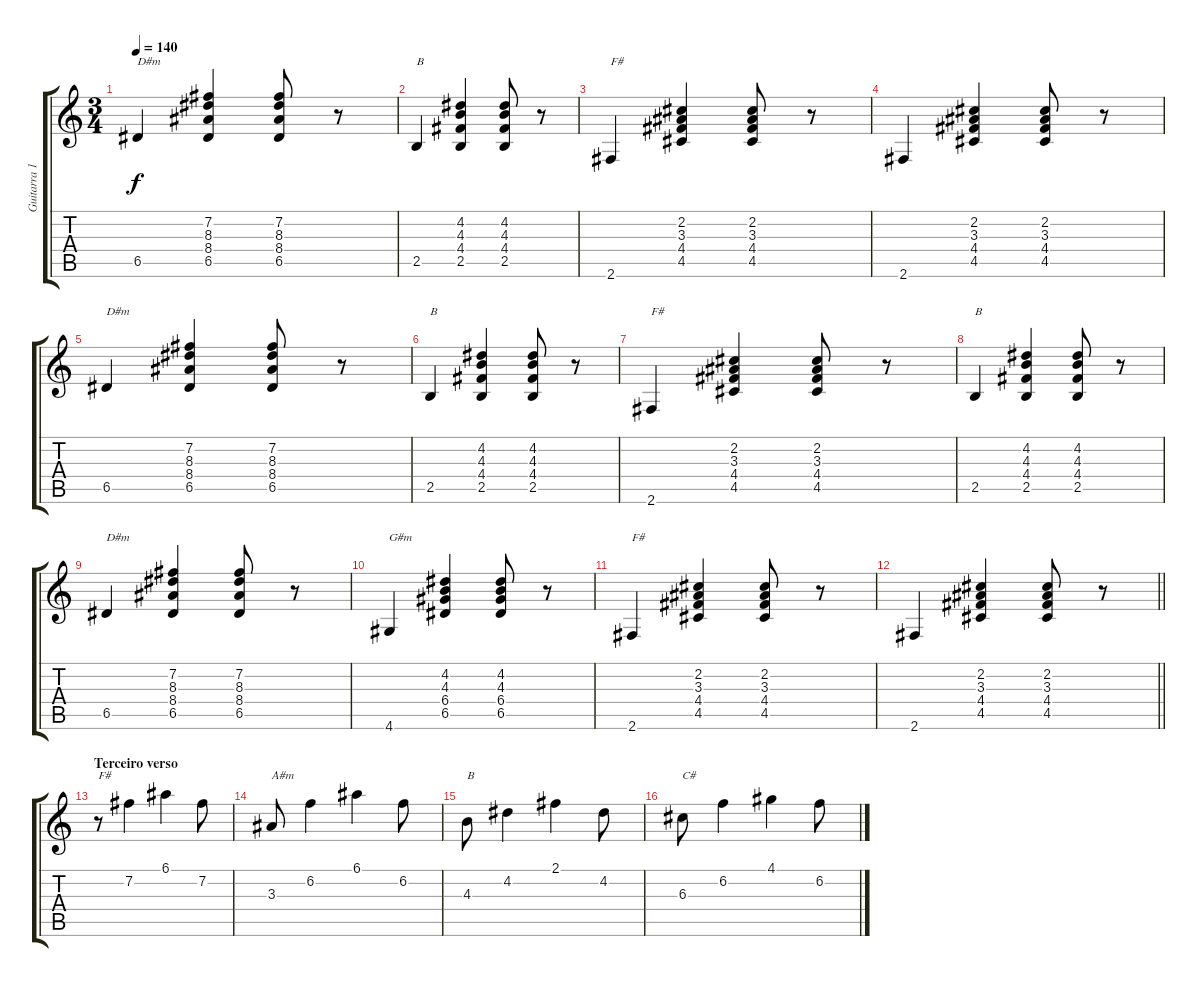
\track ("Guitarra 1" "Guitarra 1") {instrument electricguitarjazz}
\staff {score tabs}
\tuning (E4 B3 G3 D3 A2 E2) {hide}
\ts (3 4)
\tempo 140
\clef g2
\ks c
6.5.4{txt "D#m" dy f} (7.2 8.3 8.4 6.5).4 (7.2 8.3 8.4 6.5).8 r.8 |
2.5.4{txt "B"} (4.2 4.3 4.4 2.5).4 (4.2 4.3 4.4 2.5).8 r.8 |
2.6.4{txt "F#"} (2.2 3.3 4.4 4.5).4 (2.2 3.3 4.4 4.5).8 r.8 |
2.6.4 (2.2 3.3 4.4 4.5).4 (2.2 3.3 4.4 4.5).8 r.8 |
6.5.4{txt "D#m"} (7.2 8.3 8.4 6.5).4 (7.2 8.3 8.4 6.5).8 r.8 |
2.5.4{txt "B"} (4.2 4.3 4.4 2.5).4 (4.2 4.3 4.4 2.5).8 r.8 |
2.6.4{txt "F#"} (2.2 3.3 4.4 4.5).4 (2.2 3.3 4.4 4.5).8 r.8 |
2.5.4{txt "B"} (4.2 4.3 4.4 2.5).4 (4.2 4.3 4.4 2.5).8 r.8 |
6.5.4{txt "D#m"} (7.2 8.3 8.4 6.5).4 (7.2 8.3 8.4 6.5).8 r.8 |
4.6.4{txt "G#m"} (4.2 4.3 6.4 6.5).4 (4.2 4.3 6.4 6.5).8 r.8 |
2.6.4{txt "F#"} (2.2 3.3 4.4 4.5).4 (2.2 3.3 4.4 4.5).8 r.8 |
\barLineRight lightlight
2.6.4 (2.2 3.3 4.4 4.5).4 (2.2 3.3 4.4 4.5).8 r.8 |
\section ("" "Terceiro verso")
r.8{txt "F#" volume 10} 7.2.4 6.1.4 7.2.8 |
3.3.8{txt "A#m"} 6.2.4 6.1.4 6.2.8 |
4.3.8{txt "B"} 4.2.4 2.1.4 4.2.8 |
6.3.8{txt "C#"} 6.2.4 4.1.4 6.2.8
